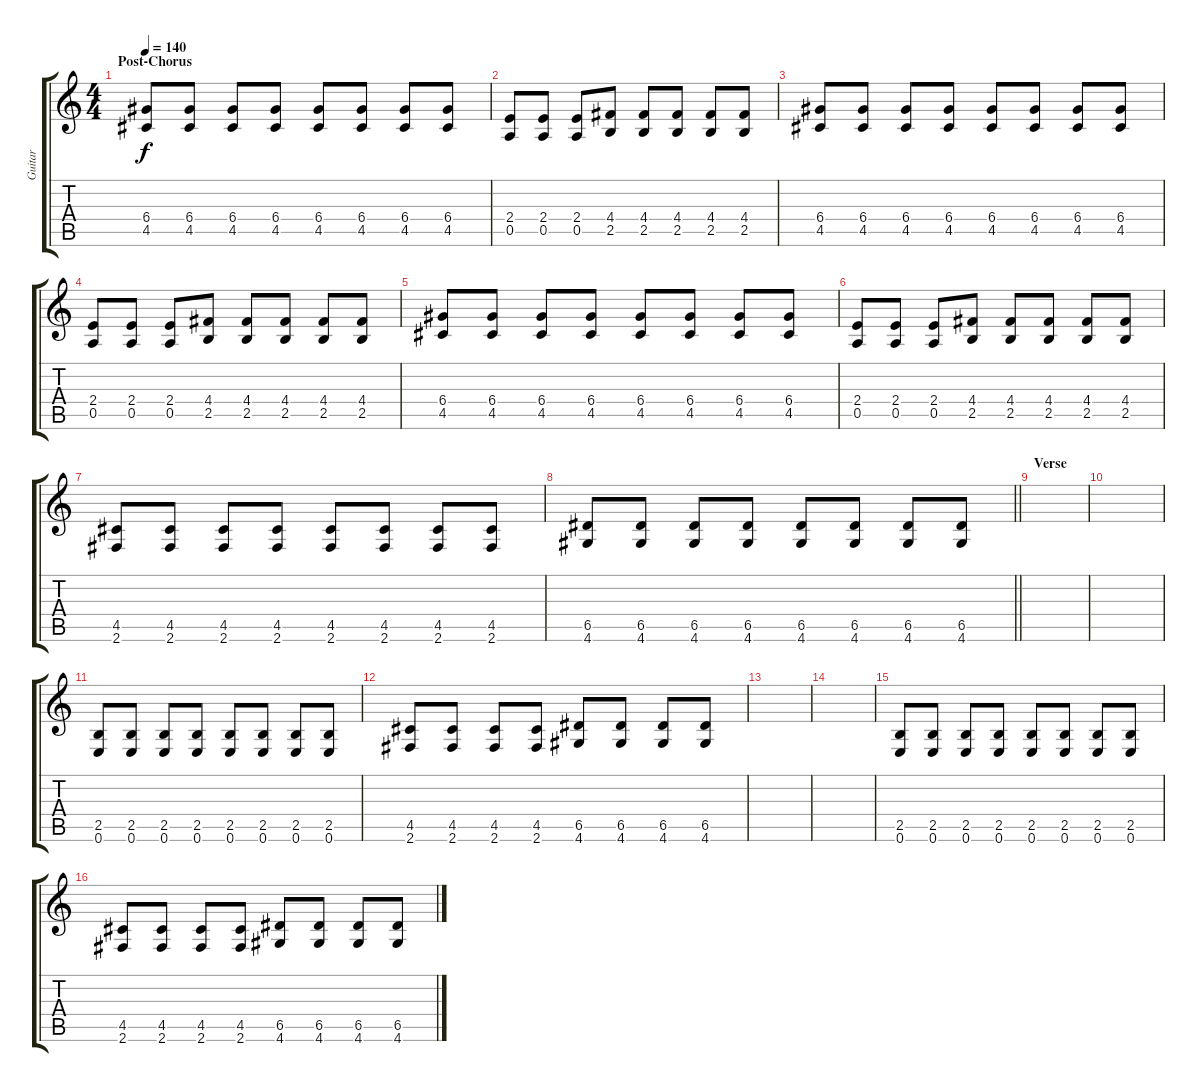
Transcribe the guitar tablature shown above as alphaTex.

\track ("Guitar" "Guitar") {instrument overdrivenguitar}
\staff {score tabs}
\tuning (E4 B3 G3 D3 A2 E2) {hide}
\ts (4 4)
\section ("" "Post-Chorus")
\tempo 140
\clef g2
\ks c
(6.4 4.5).8{dy f} (6.4 4.5).8 (6.4 4.5).8 (6.4 4.5).8 (6.4 4.5).8 (6.4 4.5).8 (6.4 4.5).8 (6.4 4.5).8 |
(2.4 0.5).8 (2.4 0.5).8 (2.4 0.5).8 (4.4 2.5).8 (4.4 2.5).8 (4.4 2.5).8 (4.4 2.5).8 (4.4 2.5).8 |
(6.4 4.5).8 (6.4 4.5).8 (6.4 4.5).8 (6.4 4.5).8 (6.4 4.5).8 (6.4 4.5).8 (6.4 4.5).8 (6.4 4.5).8 |
(2.4 0.5).8 (2.4 0.5).8 (2.4 0.5).8 (4.4 2.5).8 (4.4 2.5).8 (4.4 2.5).8 (4.4 2.5).8 (4.4 2.5).8 |
(6.4 4.5).8 (6.4 4.5).8 (6.4 4.5).8 (6.4 4.5).8 (6.4 4.5).8 (6.4 4.5).8 (6.4 4.5).8 (6.4 4.5).8 |
(2.4 0.5).8 (2.4 0.5).8 (2.4 0.5).8 (4.4 2.5).8 (4.4 2.5).8 (4.4 2.5).8 (4.4 2.5).8 (4.4 2.5).8 |
(4.5 2.6).8 (4.5 2.6).8 (4.5 2.6).8 (4.5 2.6).8 (4.5 2.6).8 (4.5 2.6).8 (4.5 2.6).8 (4.5 2.6).8 |
\barLineRight lightlight
(6.5 4.6).8 (6.5 4.6).8 (6.5 4.6).8 (6.5 4.6).8 (6.5 4.6).8 (6.5 4.6).8 (6.5 4.6).8 (6.5 4.6).8 |
\section ("" "Verse")
|
|
(2.5 0.6).8 (2.5 0.6).8 (2.5 0.6).8 (2.5 0.6).8 (2.5 0.6).8 (2.5 0.6).8 (2.5 0.6).8 (2.5 0.6).8 |
(4.5 2.6).8 (4.5 2.6).8 (4.5 2.6).8 (4.5 2.6).8 (6.5 4.6).8 (6.5 4.6).8 (6.5 4.6).8 (6.5 4.6).8 |
|
|
(2.5 0.6).8 (2.5 0.6).8 (2.5 0.6).8 (2.5 0.6).8 (2.5 0.6).8 (2.5 0.6).8 (2.5 0.6).8 (2.5 0.6).8 |
(4.5 2.6).8 (4.5 2.6).8 (4.5 2.6).8 (4.5 2.6).8 (6.5 4.6).8 (6.5 4.6).8 (6.5 4.6).8 (6.5 4.6).8
